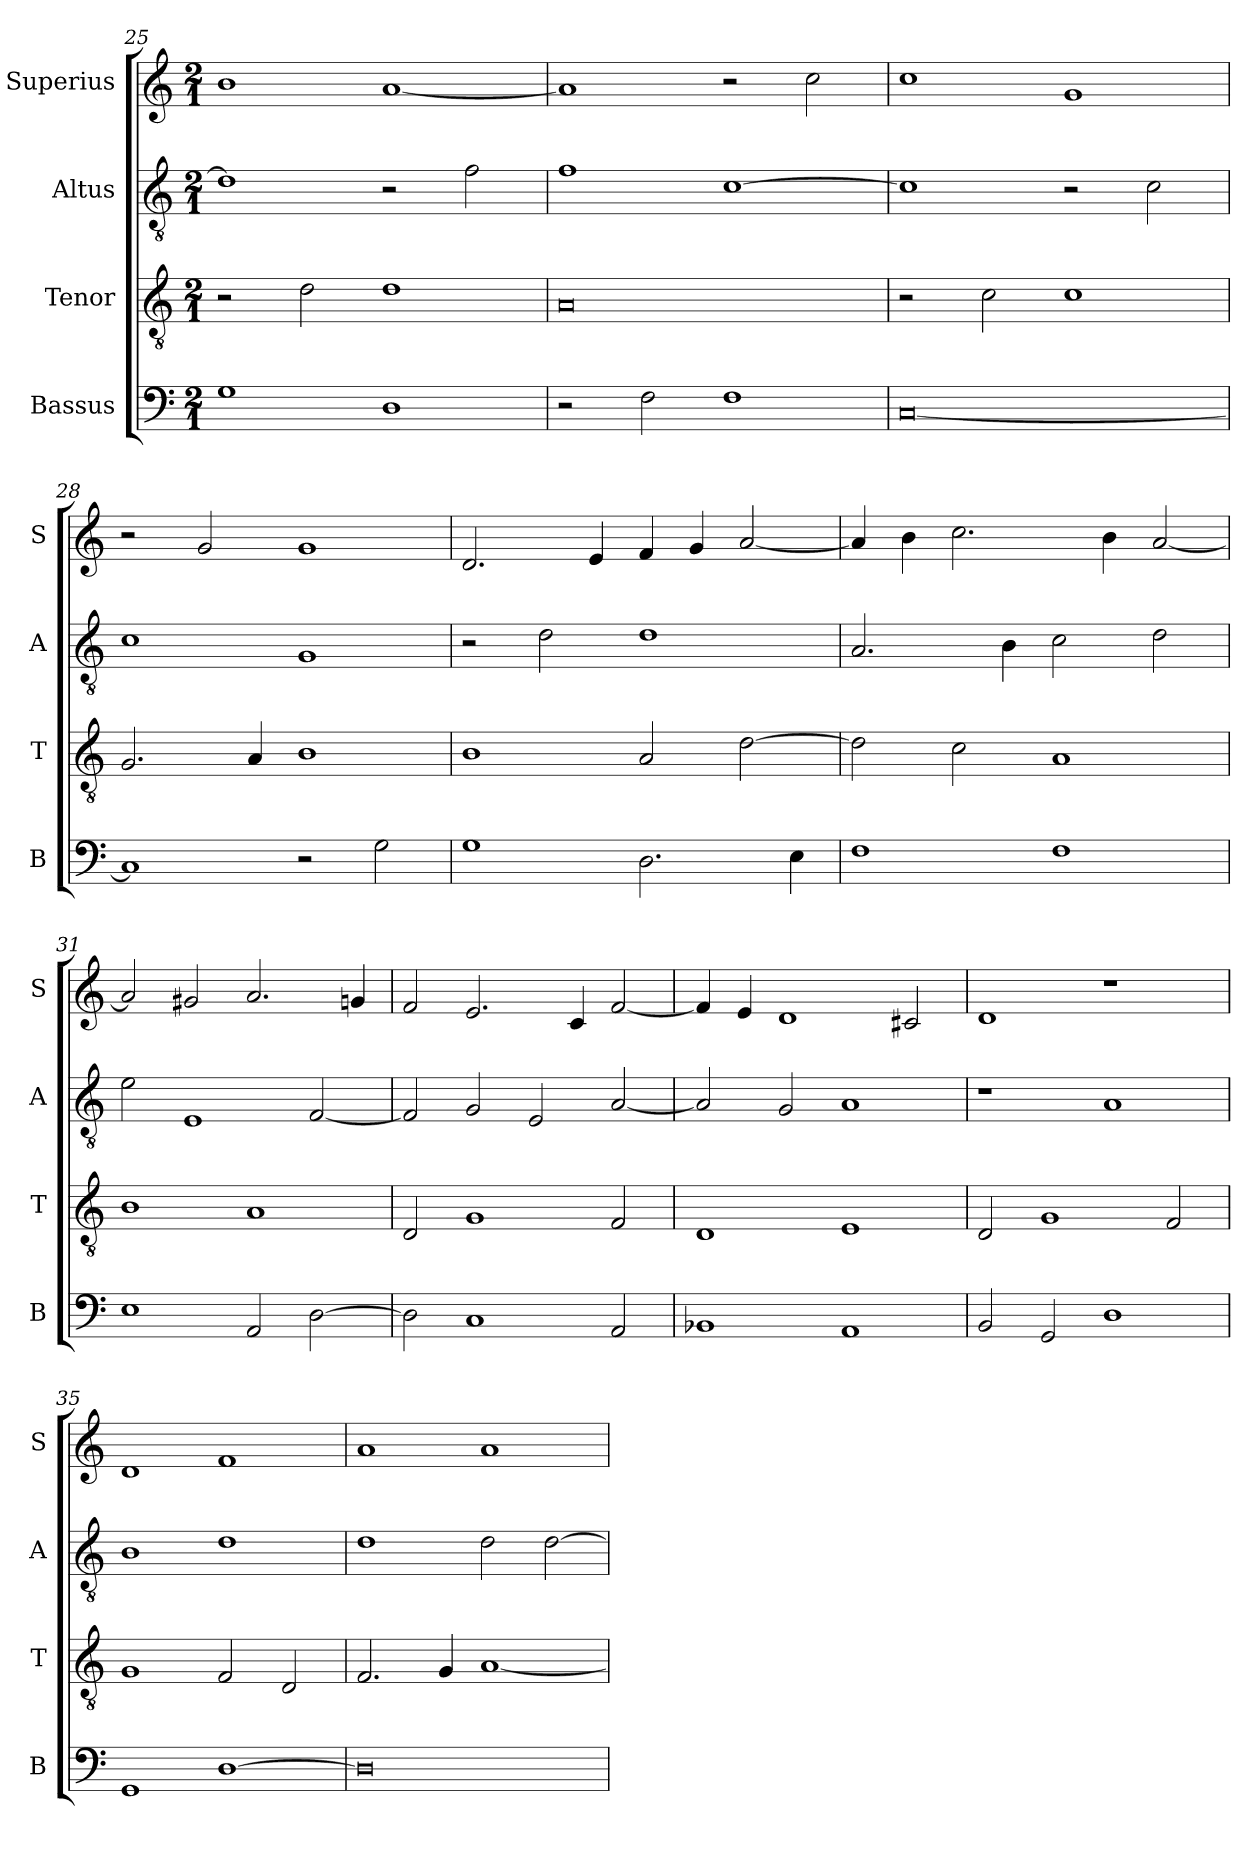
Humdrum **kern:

**kern	**kern	**kern	**kern
*part4	*part3	*part2	*part1
*staff4	*staff3	*staff2	*staff1
*I"Bassus	*I"Tenor	*I"Altus	*I"Superius
*I'B	*I'T	*I'A	*I'S
*clefF4	*clefGv2	*clefGv2	*clefG2
*k[]	*k[]	*k[]	*k[]
*C:	*C:	*C:	*C:
*M2/1	*M2/1	*M2/1	*M2/1
=25	=25	=25	=25
1G	2r	1d]	1b
.	2d	.	.
1D	1d	2r	[1a
.	.	2f	.
=26	=26	=26	=26
2r	0A	1f	1a]
2F	.	.	.
1F	.	[1c	2r
.	.	.	2cc
=27	=27	=27	=27
[0C	2r	1c]	1cc
.	2c	.	.
.	1c	2r	1g
.	.	2c	.
=28	=28	=28	=28
1C]	2.G	1c	2r
.	.	.	2g
.	4A	.	.
2r	1B	1G	1g
2G	.	.	.
=29	=29	=29	=29
1G	1B	2r	2.d
.	.	2d	.
.	.	.	4e
2.D	2A	1d	4f
.	.	.	4g
.	[2d	.	[2a
4E	.	.	.
=30	=30	=30	=30
1F	2d]	2.A	4a]
.	.	.	4b
.	2c	.	2.cc
.	.	4B	.
1F	1A	2c	.
.	.	.	4b
.	.	2d	[2a
=31	=31	=31	=31
1E	1B	2e	2a]
.	.	1E	2g#X
2AA	1A	.	2.a
[2D	.	[2F	.
.	.	.	4gn
=32	=32	=32	=32
2D]	2D	2F]	2f
1C	1G	2G	2.e
.	.	2E	.
.	.	.	4c
2AA	2F	[2A	[2f
=33	=33	=33	=33
1BB-X	1D	2A]	4f]
.	.	.	4e
.	.	2G	1d
1AA	1E	1A	.
.	.	.	2c#X
=34	=34	=34	=34
2BB	2D	1r	1d
2GG	1G	.	.
1D	.	1A	1r
.	2F	.	.
=35	=35	=35	=35
1GG	1G	1B	1d
[1D	2F	1d	1f
.	2D	.	.
=36	=36	=36	=36
0D]	2.F	1d	1a
.	4G	.	.
.	[1A	2d	1a
.	.	[2d	.
=	=	=	=
*-	*-	*-	*-
